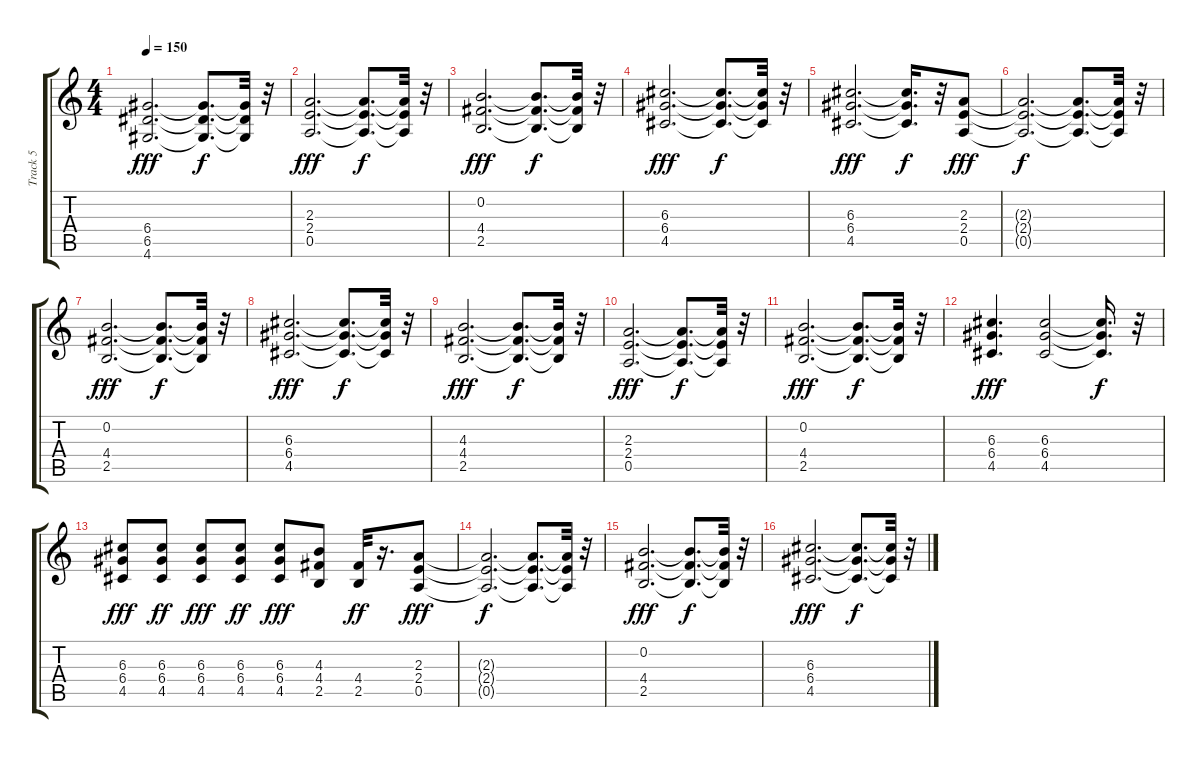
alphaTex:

\track ("Track 5" "Track 5") {instrument electricguitarmuted}
\staff {score tabs}
\tuning (E4 B3 G3 D3 A2 E2) {hide}
\ts (4 4)
\tempo 150
\clef g2
\ks c
(6.4 6.5 4.6).2{d dy fff} (6.4{t} 6.5{t} 4.6{t}).8{d dy f} (6.4{t} 6.5{t} 4.6{t}).32 r.32 |
(2.3 2.4 0.5).2{d dy fff} (2.3{t} 2.4{t} 0.5{t}).8{d dy f} (2.3{t} 2.4{t} 0.5{t}).32 r.32 |
(0.2 4.4 2.5).2{d dy fff} (0.2{t} 4.4{t} 2.5{t}).8{d dy f} (0.2{t} 4.4{t} 2.5{t}).32 r.32 |
(6.3 6.4 4.5).2{d dy fff} (6.3{t} 6.4{t} 4.5{t}).8{d dy f} (6.3{t} 6.4{t} 4.5{t}).32 r.32 |
(6.3 6.4 4.5).2{d dy fff} (6.3{t} 6.4{t} 4.5{t}).16{d dy f} r.32 (2.3 2.4 0.5).8{dy fff} |
(2.3{t} 2.4{t} 0.5{t}).2{d dy f} (2.3{t} 2.4{t} 0.5{t}).8{d} (2.3{t} 2.4{t} 0.5{t}).32 r.32 |
(0.2 4.4 2.5).2{d dy fff} (0.2{t} 4.4{t} 2.5{t}).8{d dy f} (0.2{t} 4.4{t} 2.5{t}).32 r.32 |
(6.3 6.4 4.5).2{d dy fff} (6.3{t} 6.4{t} 4.5{t}).8{d dy f} (6.3{t} 6.4{t} 4.5{t}).32 r.32 |
(4.3 4.4 2.5).2{d dy fff} (4.3{t} 4.4{t} 2.5{t}).8{d dy f} (4.3{t} 4.4{t} 2.5{t}).32 r.32 |
(2.3 2.4 0.5).2{d dy fff} (2.3{t} 2.4{t} 0.5{t}).8{d dy f} (2.3{t} 2.4{t} 0.5{t}).32 r.32 |
(0.2 4.4 2.5).2{d dy fff} (0.2{t} 4.4{t} 2.5{t}).8{d dy f} (0.2{t} 4.4{t} 2.5{t}).32 r.32 |
(6.3 6.4 4.5).4{d dy fff} (6.3 6.4 4.5).2 (6.3{t} 6.4{t} 4.5{t}).16{d dy f} r.32 |
(6.3 6.4 4.5).8{dy fff} (6.3 6.4 4.5).8{dy ff} (6.3 6.4 4.5).8{dy fff} (6.3 6.4 4.5).8{dy ff} (6.3 6.4 4.5).8{dy fff} (4.3 4.4 2.5).8 (4.4 2.5).32{dy ff} r.16{d} (2.3 2.4 0.5).8{dy fff} |
(2.3{t} 2.4{t} 0.5{t}).2{d dy f} (2.3{t} 2.4{t} 0.5{t}).8{d} (2.3{t} 2.4{t} 0.5{t}).32 r.32 |
(0.2 4.4 2.5).2{d dy fff} (0.2{t} 4.4{t} 2.5{t}).8{d dy f} (0.2{t} 4.4{t} 2.5{t}).32 r.32 |
(6.3 6.4 4.5).2{d dy fff} (6.3{t} 6.4{t} 4.5{t}).8{d dy f} (6.3{t} 6.4{t} 4.5{t}).32 r.32
